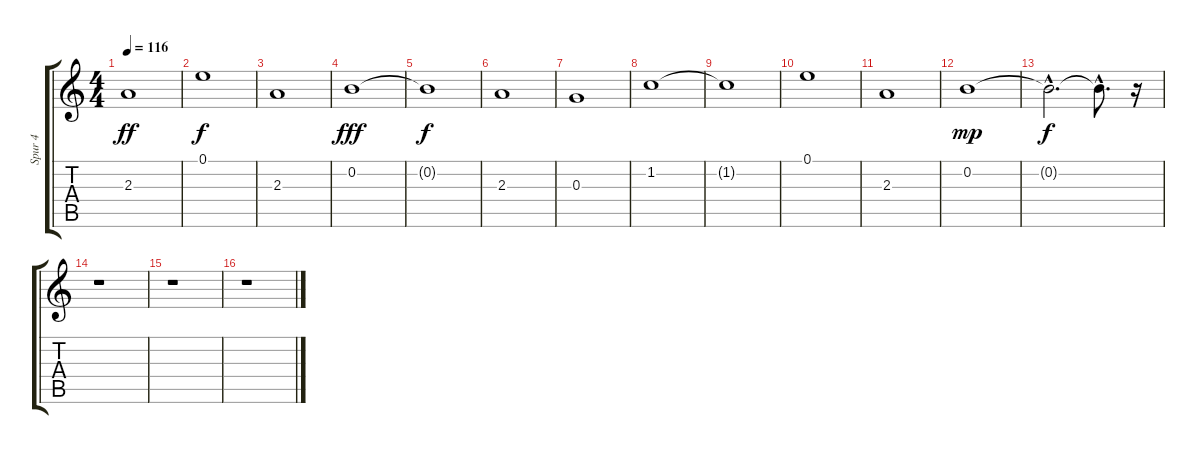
\track ("Spur 4" "Spur 4") {instrument distortionguitar}
\staff {score tabs}
\tuning (E4 B3 G3 D3 A2 E2) {hide}
\ts (4 4)
\tempo 116
\clef g2
\ks c
2.3.1{dy ff} |
0.1.1{dy f} |
2.3.1 |
0.2.1{dy fff} |
0.2{t}.1{dy f} |
2.3.1 |
0.3.1 |
1.2.1 |
1.2{t}.1 |
0.1.1 |
2.3.1 |
0.2.1{dy mp} |
0.2{hac t}.2{d dy f} 0.2{hac t}.8{d} r.16 |
r.1 |
r.1 |
r.1
